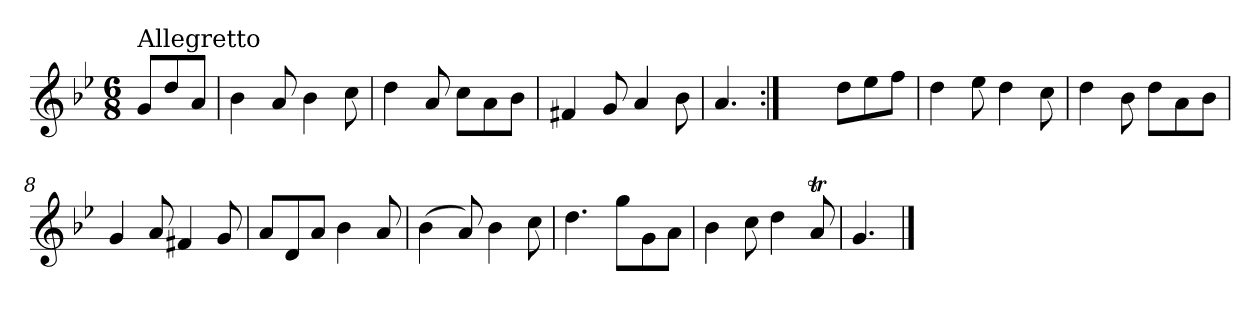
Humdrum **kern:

**kern
*part1
*staff1
*clefG2
*k[b-e-]
*g:
*M6/8
=
!LO:TX:a:t=Allegretto
8g/L
8dd/
8a/J
=1
4b-\
8a/
4b-\
8cc\
=2
4dd\
8a/
8cc\L
8a\
8b-\J
=3
4f#X/
8g/
4a/
8b-\
=4
4.a/
=5:|!
4.ryy
8dd\L
8ee-\
8ff\J
!!LO:LB:g=z
=6
4dd\
8ee-\
4dd\
8cc\
=7
4dd\
8b-\
8dd\L
8a\
8b-\J
=8
4g/
8a/
4f#X/
8g/
=9
8a/L
8d/
8a/J
4b-\
8a/
=10
(>4b-\
8a/)
4b-\
8cc\
=11
4.dd\
8gg\L
8g\
8a\J
!!LO:LB:g=z
=12
4b-\
8cc\
4dd\
8at/
=13
4.g/
==
*-
